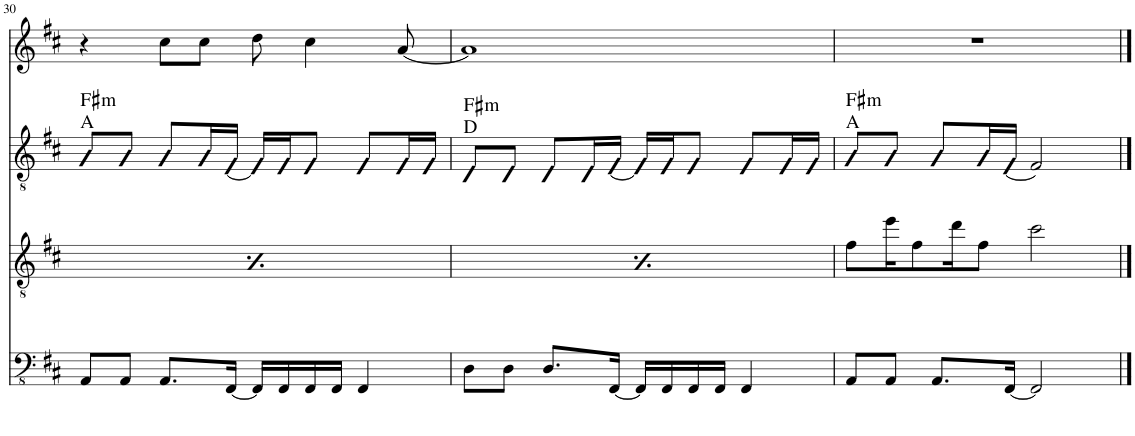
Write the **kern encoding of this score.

**kern	**kern	**text	**kern	**harte	**kern
*part4	*part3	*part3	*part2	*part2	*part1
*staff4	*staff3	*staff3	*staff2	*	*staff1
*I"Bass Guitar	*I"Guitar	*	*I"Guitar	*	*I"Voice
!!LO:PB:g=z
*clefFv4	*clefGv2	*	*clefGv2	*	*clefG2
*k[f#c#]	*k[f#c#]	*	*k[f#c#]	*	*k[f#c#]
*M4/4	*M4/4	*	*M4/4	*	*M4/4
=30	=30	=30	=30	=30	=30
!	!	!LO:LY:b	!	!LO:H:n=2:kt=m	!
8AAA/L	8f#\L	11	8A/L	A:maj F#:min	4r
!	!	!LO:LY:b	!	!	!
8AAA/J	16ee\K	12	8A/J	.	.
!	!	!LO:LY:b	!	!	!
.	8f#\	11	.	.	.
8.AAA/L	.	.	8A/L	.	8cc#\L
!	!	!LO:LY:b	!	!	!
.	16dd\K	10	.	.	.
!	!	!LO:LY:b	!	!	!
.	8f#\J	11	16A/L	.	8cc#\J
[16FFF#/Jk	.	.	[16F#/JJ	.	.
!	!	!LO:LY:b	!	!	!
16FFF#/LL]	16cc#\KL	9	16F#/LL]	.	8dd\
!	!	!LO:LY:b	!	!	!
16FFF#/	8f#\	11	16F#/J	.	.
16FFF#/	.	.	8F#/J	.	4cc#\
!	!	!LO:LY:b	!	!	!
16FFF#/JJ	16a\Jk	10	.	.	.
!	!	!LO:LY:b	!	!	!
4FFF#/	8f#\L	11	8F#/L	.	.
!	!	!LO:LY:b	!	!	!
.	8cc#\J	9	16F#/L	.	[8a/
.	.	.	16F#/JJ	.	.
=31	=31	=31	=31	=31	=31
!	!	!LO:LY:b	!	!LO:H:n=2:kt=m	!
8DD\L	8f#\L	11	8D/L	D:maj F#:min	1a]
!	!	!LO:LY:b	!	!	!
8DD\J	16ee\K	12	8D/J	.	.
!	!	!LO:LY:b	!	!	!
.	8f#\	11	.	.	.
8.DD/L	.	.	8D/L	.	.
!	!	!LO:LY:b	!	!	!
.	16dd\K	10	.	.	.
!	!	!LO:LY:b	!	!	!
.	8f#\J	11	16D/L	.	.
[16FFF#/Jk	.	.	[16F#/JJ	.	.
!	!	!LO:LY:b	!	!	!
16FFF#/LL]	16cc#\KL	9	16F#/LL]	.	.
!	!	!LO:LY:b	!	!	!
16FFF#/	8f#\	11	16F#/J	.	.
16FFF#/	.	.	8F#/J	.	.
!	!	!LO:LY:b	!	!	!
16FFF#/JJ	16a\Jk	10	.	.	.
!	!	!LO:LY:b	!	!	!
4FFF#/	8f#\L	11	8F#/L	.	.
!	!	!LO:LY:b	!	!	!
.	8cc#\J	9	16F#/L	.	.
.	.	.	16F#/JJ	.	.
=32	=32	=32	=32	=32	=32
!	!	!	!	!LO:H:n=2:kt=m	!
8AAA/L	8f#\L	.	8A/L	A:maj F#:min	1r
8AAA/J	16ee\K	.	8A/J	.	.
.	8f#\	.	.	.	.
8.AAA/L	.	.	8A/L	.	.
.	16dd\K	.	.	.	.
.	8f#\J	.	16A/L	.	.
[16FFF#/Jk	.	.	[16F#/JJ	.	.
2FFF#/]	2cc#\	.	2F#/]	.	.
==	==	==	==	==	==
*-	*-	*-	*-	*-	*-
